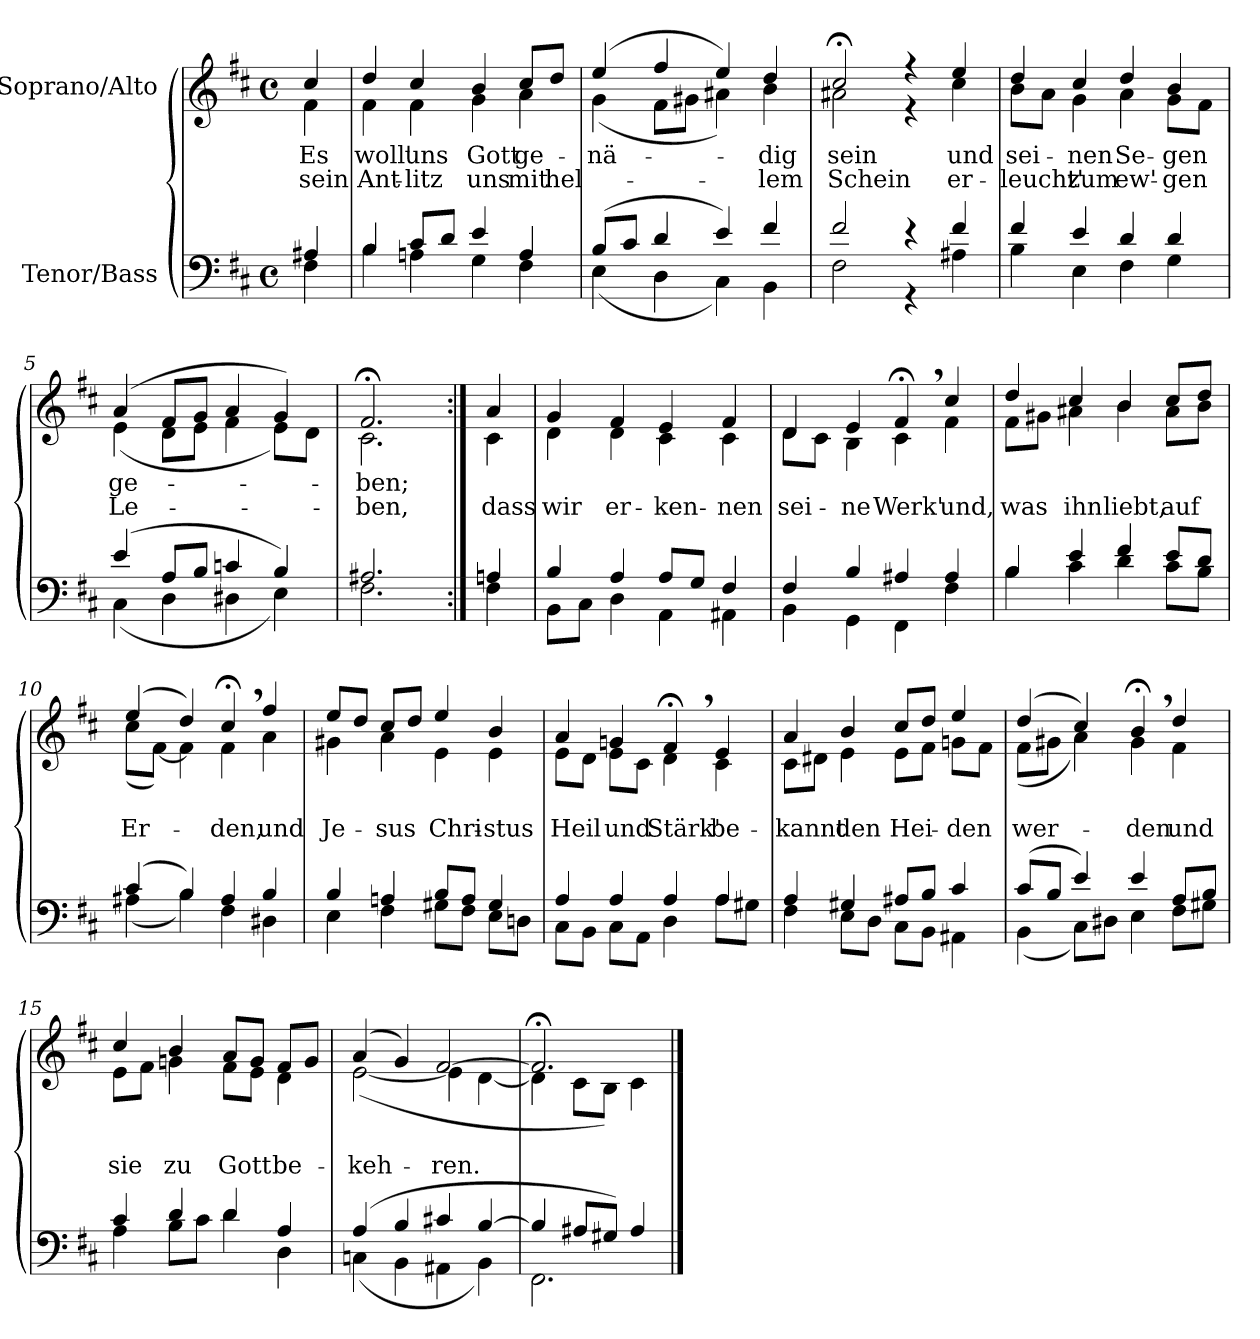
**kern	**kern	**text	**text
*part2	*part1	*part1	*part1
*staff2	*staff1	*staff1	*staff1
*I"Tenor/Bass	*I"Soprano/Alto	*	*
*clefF4	*clefG2	*	*
*k[f#c#]	*k[f#c#]	*	*
*M4/4	*M4/4	*	*
*met(c)	*met(c)	*	*
=	=	=	=
*^	*	*	*
!	!	!	!LO:LY:b	!LO:LY:b
*	*	*^	*	*
4A#X/	4F#\	4cc#/	4f#\	Es	sein
=1	=1	=1	=1	=1	=1
!	!	!	!	!LO:LY:b	!LO:LY:b
4B/	4B\	4dd/	4f#\	woll'	Ant-
!	!	!	!	!LO:LY:b	!LO:LY:b
8c#/L	4An\	4cc#/	4f#\	uns	-litz
8d/J	.	.	.	.	.
!	!	!	!	!LO:LY:b	!LO:LY:b
4e/	4G\	4b/	4g\	Gott	uns
!	!	!	!	!LO:LY:b	!LO:LY:b
4A/	4F#\	8cc#/L	4a\	ge-	mit
!	!	!	!	!	!LO:LY:b
.	.	8dd/J	.	.	hel-
=2	=2	=2	=2	=2	=2
!	!	!	!	!LO:LY:b	!
(8B/L	(4E\	(4ee/	(4g\	-nä-	.
8c#/J	.	.	.	.	.
4d/	4D\	4ff#/	8f#\L	.	.
.	.	.	8g#X\J	.	.
4e/)	4C#\)	4ee/)	4a#X\)	.	.
!	!	!	!	!LO:LY:b	!LO:LY:b
4f#/	4BB\	4dd/	4b\	-dig	-lem
=3	=3	=3	=3	=3	=3
!	!	!	!	!LO:LY:b	!LO:LY:b
2f#/	2F#\	2cc#;</	2a#X\	sein	Schein
4r	4r	4r	4r	.	.
!	!	!	!	!LO:LY:b	!LO:LY:b
4f#/	4A#X\	4ee/	4cc#\	und	er-
=4	=4	=4	=4	=4	=4
!	!	!	!	!LO:LY:b	!LO:LY:b
4f#/	4B\	4dd/	8b\L	sei-	-leucht'
.	.	.	8a\J	.	.
!	!	!	!	!LO:LY:b	!LO:LY:b
4e/	4E\	4cc#/	4g\	-nen	zum
!	!	!	!	!LO:LY:b	!LO:LY:b
4d/	4F#\	4dd/	4a\	Se-	ew'-
!	!	!	!	!LO:LY:b	!LO:LY:b
4d/	4G\	4b/	8g\L	-gen	-gen
.	.	.	8f#\J	.	.
!!LO:LB:g=z	!!
=5	=5	=5	=5	=5	=5
!	!	!	!	!LO:LY:b	!LO:LY:b
(4e/	(4C#\	(4a/	(4e\	ge-	Le-
8A/L	4D\	8f#/L	8d\L	.	.
8B/J	.	8g/J	8e\J	.	.
4cn/	4D#X\	4a/	4f#\	.	.
4B/)	4E\)	4g/)	8e\L)	.	.
.	.	.	8d\J	.	.
=6	=6	=6	=6	=6	=6
!	!	!	!	!LO:LY:b	!LO:LY:b
2.A#X/	2.F#\	2.f#;</	2.c#\	-ben;	-ben,
=6X1:|!	=6X1:|!	=6X1:|!	=6X1:|!	=6X1:|!	=6X1:|!
!	!	!	!	!	!LO:LY:b
4An/	4F#\	4a/	4c#\	.	dass
=7	=7	=7	=7	=7	=7
!	!	!	!	!	!LO:LY:b
4B/	8BB\L	4g/	4d\	.	wir
.	8C#\J	.	.	.	.
!	!	!	!	!	!LO:LY:b
4A/	4D\	4f#/	4d\	.	er-
!	!	!	!	!	!LO:LY:b
8A/L	4AA\	4e/	4c#\	.	-ken-
8G/J	.	.	.	.	.
!	!	!	!	!	!LO:LY:b
4F#/	4AA#X\	4f#/	4c#\	.	-nen
=8	=8	=8	=8	=8	=8
!	!	!	!	!	!LO:LY:b
4F#/	4BB\	4d/	8d\L	.	sei-
.	.	.	8c#\J	.	.
!	!	!	!	!	!LO:LY:b
4B/	4GG\	4e/	4B\	.	-ne
!	!	!	!	!	!LO:LY:b
4A#X/	4FF#\	4f#;<,/	4c#\	.	Werk'
!	!	!	!	!	!LO:LY:b
4A#/	4F#\	4cc#/	4f#\	.	und,
!!LO:LB:g=z	!!
=9	=9	=9	=9	=9	=9
!	!	!	!	!	!LO:LY:b
4B/	4B\	4dd/	8f#\L	.	was
.	.	.	8g#X\J	.	.
!	!	!	!	!	!LO:LY:b
4e/	4c#\	4cc#/	4a#X\	.	ihn
!	!	!	!	!	!LO:LY:b
4f#/	4d\	4b/	4b\	.	liebt,
!	!	!	!	!	!LO:LY:b
8e/L	8c#\L	8cc#/L	8a#\L	.	auf
8d/J	8B\J	8dd/J	8b\J	.	.
=10	=10	=10	=10	=10	=10
!	!	!	!	!	!LO:LY:b
(4c#/	(4A#X\	(4ee/	(8cc#\L	.	Er-
.	.	.	[8f#\J)	.	.
4B/)	4B\)	4dd/)	4f#\]	.	.
!	!	!	!	!	!LO:LY:b
4A#/	4F#\	4cc#;<,/	4f#\	.	-den,
!	!	!	!	!	!LO:LY:b
4B/	4D#X\	4ff#/	4a\	.	und
=11	=11	=11	=11	=11	=11
!	!	!	!	!	!LO:LY:b
4B/	4E\	8ee/L	4g#X\	.	Je-
.	.	8dd/J	.	.	.
!	!	!	!	!	!LO:LY:b
4An/	4F#\	8cc#/L	4a\	.	-sus
.	.	8dd/J	.	.	.
!	!	!	!	!	!LO:LY:b
8B/L	8G#X\L	4ee/	4e\	.	Chri-
8A/J	8F#\J	.	.	.	.
!	!	!	!	!	!LO:LY:b
4G#/	8E\L	4b/	4e\	.	-stus
.	8Dn\J	.	.	.	.
=12	=12	=12	=12	=12	=12
!	!	!	!	!	!LO:LY:b
4A/	8C#\L	4a/	8e\L	.	Heil
.	8BB\J	.	8d\J	.	.
!	!	!	!	!	!LO:LY:b
4A/	8C#\L	4gn/	8e\L	.	und
.	8AA\J	.	8c#\J	.	.
!	!	!	!	!	!LO:LY:b
4A/	4D\	4f#;<,/	4d\	.	Stärk'
!	!	!	!	!	!LO:LY:b
4A/	8A\L	4e/	4c#\	.	be-
.	8G#X\J	.	.	.	.
!!LO:LB:g=z	!!
=13	=13	=13	=13	=13	=13
!	!	!	!	!	!LO:LY:b
4A/	4F#\	4a/	8c#\L	.	-kannt
.	.	.	8d#X\J	.	.
!	!	!	!	!	!LO:LY:b
4G#X/	8E\L	4b/	4e\	.	den
.	8D\J	.	.	.	.
!	!	!	!	!	!LO:LY:b
8A#X/L	8C#\L	8cc#/L	8e\L	.	Hei-
8B/J	8BB\J	8dd/J	8f#\J	.	.
!	!	!	!	!	!LO:LY:b
4c#/	4AA#X\	4ee/	8gn\L	.	-den
.	.	.	8f#\J	.	.
=14	=14	=14	=14	=14	=14
!	!	!	!	!	!LO:LY:b
(8c#/L	(4BB\	(4dd/	(8f#\L	.	wer-
8B/J	.	.	8g#X\J	.	.
4e/)	8C#\L)	4cc#/)	4a\)	.	.
.	8D#X\J	.	.	.	.
!	!	!	!	!	!LO:LY:b
4e/	4E\	4b;<,/	4g#\	.	-den
!	!	!	!	!	!LO:LY:b
8A/L	8F#\L	4dd/	4f#\	.	und
8B/J	8G#X\J	.	.	.	.
=15	=15	=15	=15	=15	=15
!	!	!	!	!	!LO:LY:b
4c#/	4A\	4cc#/	8e\L	.	sie
.	.	.	8f#\J	.	.
!	!	!	!	!	!LO:LY:b
4d/	8B\L	4b/	4gn\	.	zu
.	8c#\J	.	.	.	.
!	!	!	!	!	!LO:LY:b
4d/	4d\	8a/L	8f#\L	.	Gott
.	.	8g/J	8e\J	.	.
!	!	!	!	!	!LO:LY:b
4A/	4D\	8f#/L	4d\	.	be-
.	.	8g/J	.	.	.
=16	=16	=16	=16	=16	=16
!	!	!	!	!	!LO:LY:b
(4A/	(4Cn\	(4a/	([2e\	.	-keh-
4B/	4BB\	4g/)	.	.	.
!	!	!	!	!	!LO:LY:b
4c#X/	4AA#X\	[2f#/	4e\]	.	-ren.
[4B/	4BB\)	.	[4d\	.	.
=17	=17	=17	=17	=17	=17
4B/]	2.FF#\	2.f#;</]	4d\]	.	.
8A#X/L	.	.	8c#\L	.	.
8G#X/J)	.	.	8B\J)	.	.
4A#/	.	.	4c#\	.	.
*v	*v	*	*	*	*
*	*v	*v	*	*
==	==	==	==
*-	*-	*-	*-
